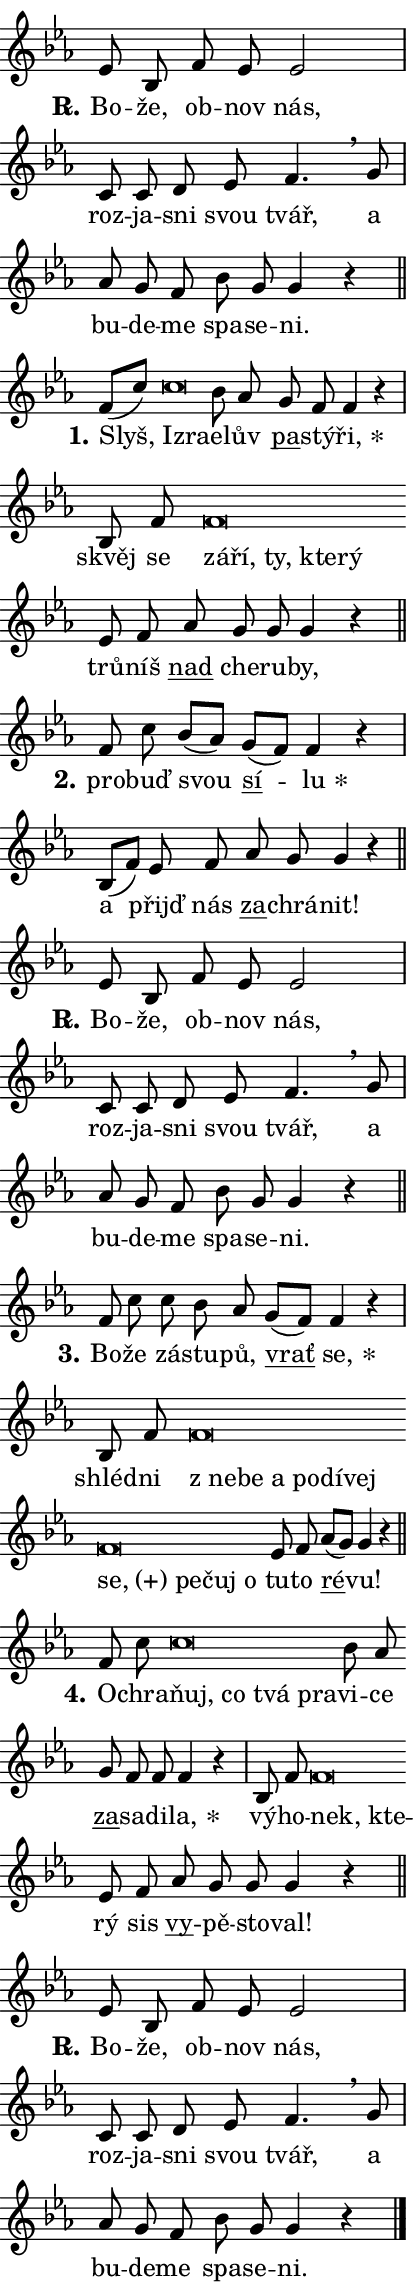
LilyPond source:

\version "2.24.0"
\header { tagline = "" }
\paper {
  indent = 0\cm
  top-margin = 0\cm
  right-margin = 0.13\cm % to fit lyric hyphens
  bottom-margin = 0\cm
  left-margin = 0\cm
  paper-width = 7\cm
  page-breaking = #ly:one-page-breaking
  system-system-spacing.basic-distance = #11
  score-system-spacing.basic-distance = #11
  ragged-last = ##f
}


%% Author: Thomas Morley
%% https://lists.gnu.org/archive/html/lilypond-user/2020-05/msg00002.html
#(define (line-position grob)
"Returns position of @var[grob} in current system:
   @code{'start}, if at first time-step
   @code{'end}, if at last time-step
   @code{'middle} otherwise
"
  (let* ((col (ly:item-get-column grob))
         (ln (ly:grob-object col 'left-neighbor))
         (rn (ly:grob-object col 'right-neighbor))
         (col-to-check-left (if (ly:grob? ln) ln col))
         (col-to-check-right (if (ly:grob? rn) rn col))
         (break-dir-left
           (and
             (ly:grob-property col-to-check-left 'non-musical #f)
             (ly:item-break-dir col-to-check-left)))
         (break-dir-right
           (and
             (ly:grob-property col-to-check-right 'non-musical #f)
             (ly:item-break-dir col-to-check-right))))
        (cond ((eqv? 1 break-dir-left) 'start)
              ((eqv? -1 break-dir-right) 'end)
              (else 'middle))))

#(define (tranparent-at-line-position vctor)
  (lambda (grob)
  "Relying on @code{line-position} select the relevant enry from @var{vctor}.
Used to determine transparency,"
    (case (line-position grob)
      ((end) (not (vector-ref vctor 0)))
      ((middle) (not (vector-ref vctor 1)))
      ((start) (not (vector-ref vctor 2))))))

noteHeadBreakVisibility =
#(define-music-function (break-visibility)(vector?)
"Makes @code{NoteHead}s transparent relying on @var{break-visibility}"
#{
  \override NoteHead.transparent =
    #(tranparent-at-line-position break-visibility)
#})

#(define delete-ledgers-for-transparent-note-heads
  (lambda (grob)
    "Reads whether a @code{NoteHead} is transparent.
If so this @code{NoteHead} is removed from @code{'note-heads} from
@var{grob}, which is supposed to be @code{LedgerLineSpanner}.
As a result ledgers are not printed for this @code{NoteHead}"
    (let* ((nhds-array (ly:grob-object grob 'note-heads))
           (nhds-list
             (if (ly:grob-array? nhds-array)
                 (ly:grob-array->list nhds-array)
                 '()))
           ;; Relies on the transparent-property being done before
           ;; Staff.LedgerLineSpanner.after-line-breaking is executed.
           ;; This is fragile ...
           (to-keep
             (remove
               (lambda (nhd)
                 (ly:grob-property nhd 'transparent #f))
               nhds-list)))
      ;; TODO find a better method to iterate over grob-arrays, similiar
      ;; to filter/remove etc for lists
      ;; For now rebuilt from scratch
      (set! (ly:grob-object grob 'note-heads)  '())
      (for-each
        (lambda (nhd)
          (ly:pointer-group-interface::add-grob grob 'note-heads nhd))
        to-keep))))

squashNotes = {
  \override NoteHead.X-extent = #'(-0.2 . 0.2)
  \override NoteHead.Y-extent = #'(-0.75 . 0)
  \override NoteHead.stencil =
    #(lambda (grob)
       (let ((pos (ly:grob-property grob 'staff-position)))
         (begin
           (if (< pos -7) (display "ERROR: Lower brevis then expected\n") (display ""))
           (if (<= pos -6) ly:text-interface::print ly:note-head::print))))
}
unSquashNotes = {
  \revert NoteHead.X-extent
  \revert NoteHead.Y-extent
  \revert NoteHead.stencil
}

hideNotes = \noteHeadBreakVisibility #begin-of-line-visible
unHideNotes = \noteHeadBreakVisibility #all-visible

% work-around for resetting accidentals
% https://lilypond.org/doc/v2.23/Documentation/notation/displaying-rhythms#unmetered-music
cadenzaMeasure = {
  \cadenzaOff
  \partial 1024 s1024
  \cadenzaOn
}

#(define-markup-command (accent layout props text) (markup?)
  "Underline accented syllable"
  (interpret-markup layout props
    #{\markup \override #'(offset . 4.3) \underline { #text }#}))

responsum = \markup \concat {
  "R" \hspace #-1.05 \path #0.1 #'((moveto 0 0.07) (lineto 0.9 0.8)) \hspace #0.05 "."
}

spaceSize = #0.6828661417322834 % exact space size for TeX Gyre Schola

\layout {
  \context {
    \Staff
    \remove "Time_signature_engraver"
    \override LedgerLineSpanner.after-line-breaking = #delete-ledgers-for-transparent-note-heads
  }
  \context {
    \Lyrics {
      \override LyricSpace.minimum-distance = \spaceSize
      \override LyricText.font-name = #"TeX Gyre Schola"
      \override LyricText.font-size = 1
      \override StanzaNumber.font-name = #"TeX Gyre Schola Bold"
      \override StanzaNumber.font-size = 1
    }
  }
  \context {
    \Score 
    \override NoteHead.text =
      #(lambda (grob) 
        (let ((pos (ly:grob-property grob 'staff-position)))
          #{\markup {
            \combine
              \halign #-0.55 \raise #(if (= pos -6) 0 0.5) \override #'(thickness . 2) \draw-line #'(3.2 . 0)
              \musicglyph "noteheads.sM1"
          }#}))
  }
}

% magnetic-lyrics.ily
%
%   written by
%     Jean Abou Samra <jean@abou-samra.fr>
%     Werner Lemberg <wl@gnu.org>
%
%   adapted by
%     Jiri Hon <jiri.hon@gmail.com>
%
% Version 2022-Apr-15

% https://www.mail-archive.com/lilypond-user@gnu.org/msg149350.html

#(define (Left_hyphen_pointer_engraver context)
   "Collect syllable-hyphen-syllable occurrences in lyrics and store
them in properties.  This engraver only looks to the left.  For
example, if the lyrics input is @code{foo -- bar}, it does the
following.

@itemize @bullet
@item
Set the @code{text} property of the @code{LyricHyphen} grob between
@q{foo} and @q{bar} to @code{foo}.

@item
Set the @code{left-hyphen} property of the @code{LyricText} grob with
text @q{foo} to the @code{LyricHyphen} grob between @q{foo} and
@q{bar}.
@end itemize

Use this auxiliary engraver in combination with the
@code{lyric-@/text::@/apply-@/magnetic-@/offset!} hook."
   (let ((hyphen #f)
         (text #f))
     (make-engraver
      (acknowledgers
       ((lyric-syllable-interface engraver grob source-engraver)
        (set! text grob)))
      (end-acknowledgers
       ((lyric-hyphen-interface engraver grob source-engraver)
        ;(when (not (grob::has-interface grob 'lyric-space-interface))
          (set! hyphen grob)));)
      ((stop-translation-timestep engraver)
       (when (and text hyphen)
         (ly:grob-set-object! text 'left-hyphen hyphen))
       (set! text #f)
       (set! hyphen #f)))))

#(define (lyric-text::apply-magnetic-offset! grob)
   "If the space between two syllables is less than the value in
property @code{LyricText@/.details@/.squash-threshold}, move the right
syllable to the left so that it gets concatenated with the left
syllable.

Use this function as a hook for
@code{LyricText@/.after-@/line-@/breaking} if the
@code{Left_@/hyphen_@/pointer_@/engraver} is active."
   (let ((hyphen (ly:grob-object grob 'left-hyphen #f)))
     (when hyphen
       (let ((left-text (ly:spanner-bound hyphen LEFT)))
         (when (grob::has-interface left-text 'lyric-syllable-interface)
           (let* ((common (ly:grob-common-refpoint grob left-text X))
                  (this-x-ext (ly:grob-extent grob common X))
                  (left-x-ext
                   (begin
                     ;; Trigger magnetism for left-text.
                     (ly:grob-property left-text 'after-line-breaking)
                     (ly:grob-extent left-text common X)))
                  ;; `delta` is the gap width between two syllables.
                  (delta (- (interval-start this-x-ext)
                            (interval-end left-x-ext)))
                  (details (ly:grob-property grob 'details))
                  (threshold (assoc-get 'squash-threshold details 0.2)))
             (when (< delta threshold)
               (let* (;; We have to manipulate the input text so that
                      ;; ligatures crossing syllable boundaries are not
                      ;; disabled.  For languages based on the Latin
                      ;; script this is essentially a beautification.
                      ;; However, for non-Western scripts it can be a
                      ;; necessity.
                      (lt (ly:grob-property left-text 'text))
                      (rt (ly:grob-property grob 'text))
                      (is-space (grob::has-interface hyphen 'lyric-space-interface))
                      (space (if is-space " " ""))
                      (extra-delta (if is-space spaceSize 0))
                      ;; Append new syllable.
                      (ltrt-space (if (and (string? lt) (string? rt))
                                (string-append lt space rt)
                                (make-concat-markup (list lt space rt))))
                      ;; Right-align `ltrt` to the right side.
                      (ltrt-space-markup (grob-interpret-markup
                               grob
                               (make-translate-markup
                                (cons (interval-length this-x-ext) 0)
                                (make-right-align-markup ltrt-space)))))
                 (begin
                   ;; Don't print `left-text`.
                   (ly:grob-set-property! left-text 'stencil #f)
                   ;; Set text and stencil (which holds all collected
                   ;; syllables so far) and shift it to the left.
                   (ly:grob-set-property! grob 'text ltrt-space)
                   (ly:grob-set-property! grob 'stencil ltrt-space-markup)
                   (ly:grob-translate-axis! grob (- (- delta extra-delta)) X))))))))))


#(define (lyric-hyphen::displace-bounds-first grob)
   ;; Make very sure this callback isn't triggered too early.
   (let ((left (ly:spanner-bound grob LEFT))
         (right (ly:spanner-bound grob RIGHT)))
     (ly:grob-property left 'after-line-breaking)
     (ly:grob-property right 'after-line-breaking)
     (ly:lyric-hyphen::print grob)))

squashThreshold = #0.4

\layout {
  \context {
    \Lyrics
    \consists #Left_hyphen_pointer_engraver
    \override LyricText.after-line-breaking =
      #lyric-text::apply-magnetic-offset!
    \override LyricHyphen.stencil = #lyric-hyphen::displace-bounds-first
    \override LyricText.details.squash-threshold = \squashThreshold
    \override LyricHyphen.minimum-distance = 0
    \override LyricHyphen.minimum-length = \squashThreshold
  }
}

squashText = \override LyricText.details.squash-threshold = 9999
unSquashText = \override LyricText.details.squash-threshold = \squashThreshold

leftText = \override LyricText.self-alignment-X = #LEFT
unLeftText = \revert LyricText.self-alignment-X

starOffset = #(lambda (grob) 
                (let ((x_offset (ly:self-alignment-interface::aligned-on-x-parent grob)))
                  (if (= x_offset 0) 0 (+ x_offset 1.2))))

star = #(define-music-function (syllable)(string?)
"Append star separator at the end of a syllable"
#{
  \once \override LyricText.X-offset = #starOffset
  \lyricmode { \markup {
    #syllable
    \override #'((font-name . "TeX Gyre Schola Bold")) \hspace #0.2 \lower #0.65 \larger "*"
  } }
#})

starAccent = #(define-music-function (syllable)(string?)
"Append star separator at the end of a syllable and make accent"
#{
  \once \override LyricText.X-offset = #starOffset
  \lyricmode { \markup {
    \accent #syllable
    \override #'((font-name . "TeX Gyre Schola Bold")) \hspace #0.2 \lower #0.65 \larger "*"
  } }
#})

breath = #(define-music-function (syllable)(string?)
"Append breathing indicator at the end of a syllable"
#{
  \lyricmode { \markup { #syllable "+" } }
#})

optionalBreath = #(define-music-function (syllable)(string?)
"Append optional breathing indicator at the end of a syllable"
#{
  \lyricmode { \markup { #syllable "(+)" } }
#})


\score {
    <<
        \new Voice = "melody" { \cadenzaOn \key es \major \relative { es'8 bes f' es es2 \cadenzaMeasure \bar "|" c8 c d es \bar "" f4. \breathe g8 \cadenzaMeasure \bar "|" as g f \bar "" bes g g4 r \cadenzaMeasure \bar "||" \break } }
        \new Lyrics \lyricsto "melody" { \lyricmode { \set stanza = \responsum
Bo -- že, ob -- nov nás, roz -- ja -- sni svou tvář, a bu -- de -- me spa -- se -- ni. } }
    >>
    \layout {}
}

\score {
    <<
        \new Voice = "melody" { \cadenzaOn \key es \major \relative { f'8[( c')] \squashNotes c\breve*1/16 \hideNotes \breve*1/16 \bar "" \unHideNotes \unSquashNotes bes8 as \bar "" g f f4 r \cadenzaMeasure \bar "|" bes,8 f' \bar "" \squashNotes f\breve*1/16 \hideNotes \breve*1/16 \bar "" \breve*1/16 \bar "" \breve*1/16 \breve*1/16 \bar "" \unHideNotes \unSquashNotes es8 f \bar "" as g g g4 r \cadenzaMeasure \bar "||" \break } }
        \new Lyrics \lyricsto "melody" { \lyricmode { \set stanza = "1."
Slyš, \leftText Iz -- \squashText ra -- \unLeftText \unSquashText e -- lův \markup \accent pa -- stý -- \star ři, skvěj se \leftText zá -- \squashText ří, ty, kte -- rý \unLeftText \unSquashText trů -- níš \markup \accent nad che -- ru -- by, } }
    >>
    \layout {}
}

\score {
    <<
        \new Voice = "melody" { \cadenzaOn \key es \major \relative { f'8 c'8 bes8[( as)] \bar "" g[( f)] f4 r \cadenzaMeasure \bar "|" bes,8[( f'8)] es8 f \bar "" as g g4 r \cadenzaMeasure \bar "||" \break } }
        \new Lyrics \lyricsto "melody" { \lyricmode { \set stanza = "2."
pro -- buď svou \markup \accent sí -- \star lu a přijď nás \markup \accent za -- chrá -- nit! } }
    >>
    \layout {}
}

\score {
    <<
        \new Voice = "melody" { \cadenzaOn \key es \major \relative { es'8 bes f' es es2 \cadenzaMeasure \bar "|" c8 c d es \bar "" f4. \breathe g8 \cadenzaMeasure \bar "|" as g f \bar "" bes g g4 r \cadenzaMeasure \bar "||" \break } }
        \new Lyrics \lyricsto "melody" { \lyricmode { \set stanza = \responsum
Bo -- že, ob -- nov nás, roz -- ja -- sni svou tvář, a bu -- de -- me spa -- se -- ni. } }
    >>
    \layout {}
}

\score {
    <<
        \new Voice = "melody" { \cadenzaOn \key es \major \relative { f'8 c' \bar "" c bes8 as \bar "" g[( f)] f4 r \cadenzaMeasure \bar "|" bes,8 f' \bar "" \squashNotes f\breve*1/16 \hideNotes \breve*1/16 \bar "" \breve*1/16 \bar "" \breve*1/16 \bar "" \breve*1/16 \bar "" \breve*1/16 \bar "" \breve*1/16 \bar "" \breve*1/16 \bar "" \breve*1/16 \breve*1/16 \bar "" \unHideNotes \unSquashNotes es8 f \bar "" as[( g)] g4 r \cadenzaMeasure \bar "||" \break } }
        \new Lyrics \lyricsto "melody" { \lyricmode { \set stanza = "3."
Bo -- že zá -- stu -- pů, \markup \accent vrať \star se, shléd -- ni \leftText "z ne" -- \squashText be a po -- dí -- vej \optionalBreath se, pe -- čuj o \unLeftText \unSquashText tu -- to \markup \accent ré -- vu! } }
    >>
    \layout {}
}

\score {
    <<
        \new Voice = "melody" { \cadenzaOn \key es \major \relative { f'8 c' \bar "" \squashNotes c\breve*1/16 \hideNotes \breve*1/16 \bar "" \breve*1/16 \breve*1/16 \bar "" \unHideNotes \unSquashNotes bes8 as \bar "" g f f f4 r \cadenzaMeasure \bar "|" bes,8 f' \bar "" \squashNotes f\breve*1/16 \hideNotes \breve*1/16 \bar "" \unHideNotes \unSquashNotes es8 f \bar "" as g g g4 r \cadenzaMeasure \bar "||" \break } }
        \new Lyrics \lyricsto "melody" { \lyricmode { \set stanza = "4."
O -- chra -- \leftText ňuj, \squashText co tvá pra -- \unLeftText \unSquashText vi -- ce \markup \accent za -- sa -- di -- \star la, vý -- ho -- \leftText nek, \squashText kte -- \unLeftText \unSquashText rý sis \markup \accent vy -- pě -- sto -- val! } }
    >>
    \layout {}
}

\score {
    <<
        \new Voice = "melody" { \cadenzaOn \key es \major \relative { es'8 bes f' es es2 \cadenzaMeasure \bar "|" c8 c d es \bar "" f4. \breathe g8 \cadenzaMeasure \bar "|" as g f \bar "" bes g g4 r \cadenzaMeasure \bar "||" \break } \bar "|." }
        \new Lyrics \lyricsto "melody" { \lyricmode { \set stanza = \responsum
Bo -- že, ob -- nov nás, roz -- ja -- sni svou tvář, a bu -- de -- me spa -- se -- ni. } }
    >>
    \layout {}
}
